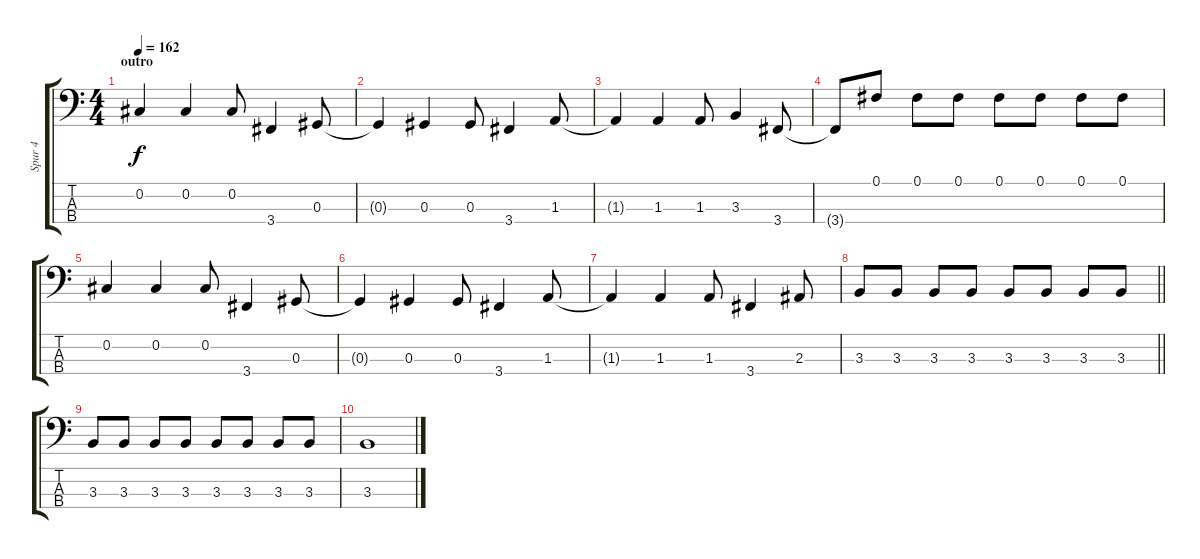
\track ("Spur 4" "Spur 4") {instrument electricbasspick}
\staff {score tabs}
\tuning (Gb2 Db2 Ab1 Eb1) {hide}
\ts (4 4)
\section ("" "outro")
\tempo 162
\clef f4
\ks c
0.2.4{dy f} 0.2.4 0.2.8 3.4.4 0.3.8 |
0.3{t}.4 0.3.4 0.3.8 3.4.4 1.3.8 |
1.3{t}.4 1.3.4 1.3.8 3.3.4 3.4.8 |
3.4{t}.8 0.1.8 0.1.8 0.1.8 0.1.8 0.1.8 0.1.8 0.1.8 |
0.2.4 0.2.4 0.2.8 3.4.4 0.3.8 |
0.3{t}.4 0.3.4 0.3.8 3.4.4 1.3.8 |
1.3{t}.4 1.3.4 1.3.8 3.4.4 2.3.8 |
\barLineRight lightlight
3.3.8 3.3.8 3.3.8 3.3.8 3.3.8 3.3.8 3.3.8 3.3.8 |
3.3.8 3.3.8 3.3.8 3.3.8 3.3.8 3.3.8 3.3.8 3.3.8 |
3.3.1
